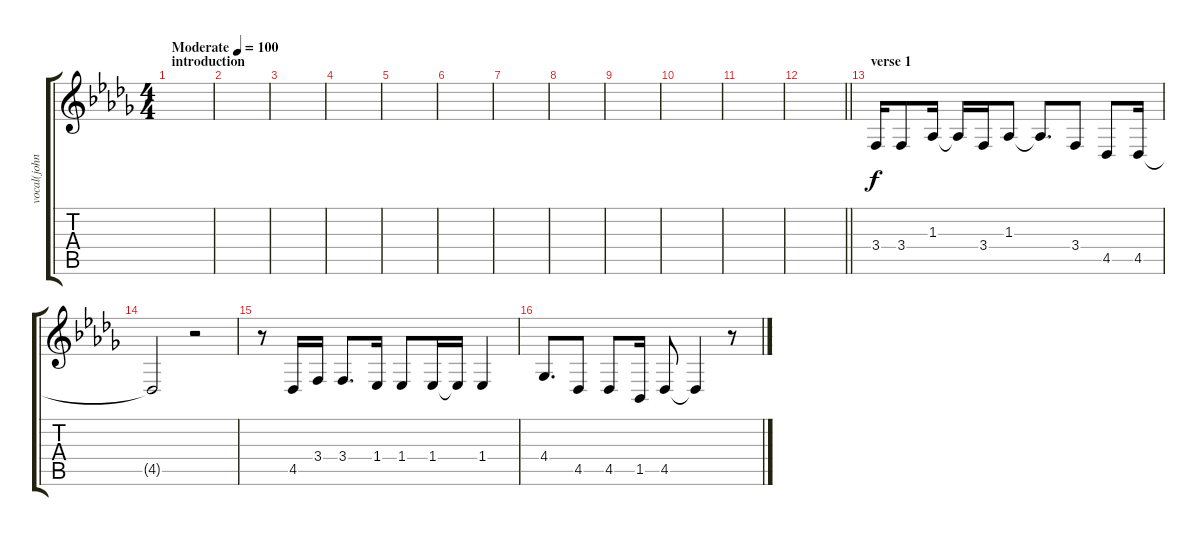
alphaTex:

\track ("vocal(john rzeznik)" "vocal(john") {instrument clarinet}
\staff {score tabs}
\tuning (E4 B3 G3 D3 A2 E2) {hide}
\ts (4 4)
\section ("" "introduction")
\tempo (100 "Moderate")
\clef g2
\ks db
|
|
|
|
|
|
|
|
|
|
|
\barLineRight lightlight
|
\section ("" "verse 1")
3.4.16 3.4.8 1.3.16 1.3{t}.16 3.4.16 1.3.8 1.3{t}.8{d} 3.4.8 4.5.8 4.5.16 |
4.5{t}.2 r.2 |
r.8 4.5.16 3.4.16 3.4.8{d} 1.4.16 1.4.8 1.4.16 1.4{t}.16 1.4.4 |
4.4.8{d} 4.5.8 4.5.8 1.5.16 4.5.8 4.5{t}.4 r.8
